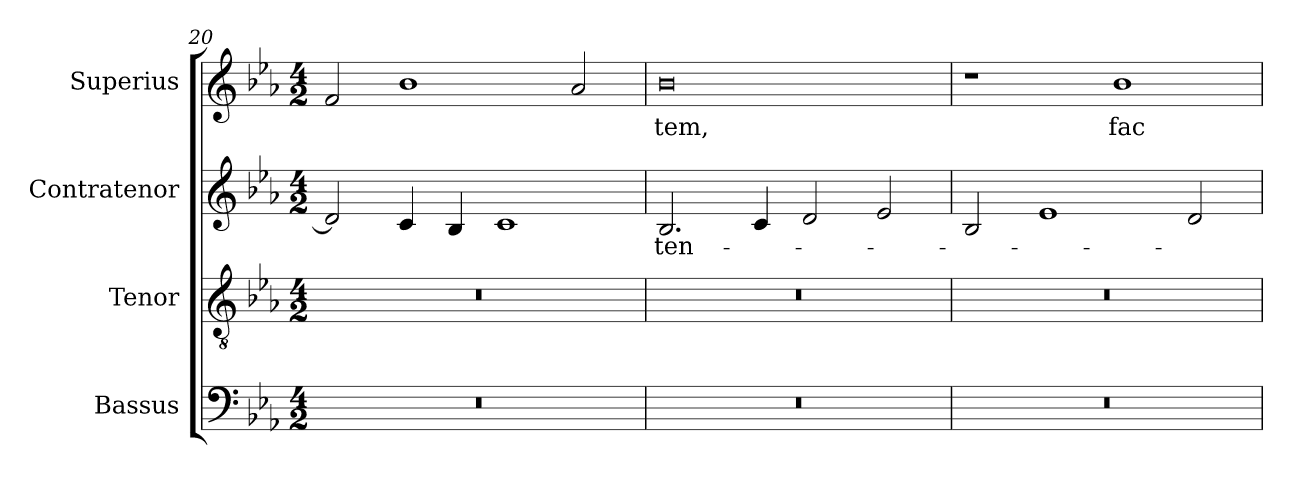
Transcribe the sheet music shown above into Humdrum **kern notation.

**kern	**kern	**kern	**text	**kern	**text
*part4	*part3	*part2	*part2	*part1	*part1
*staff4	*staff3	*staff2	*staff2	*staff1	*staff1
*I"Bassus	*I"Tenor	*I"Contratenor	*	*I"Superius	*
*I'B.	*I'T.	*	*	*	*
!!LO:PB:g=z
*clefF4	*clefGv2	*clefG2	*	*clefG2	*
*	*ITrd7c12	*ITrd7c12	*	*	*
*k[b-e-a-]	*k[b-e-a-]	*k[b-e-a-]	*	*k[b-e-a-]	*
*E-:	*E-:	*E-:	*	*E-:	*
*M4/2	*M4/2	*M4/2	*	*M4/2	*
=20	=20	=20	=20	=20	=20
!LO:N:vis=1	!LO:N:vis=1	!	!	!	!
0r	0r	2D-i/]	.	2fi/	.
.	.	4Ci/	.	1b-i	.
.	.	4BB-i/	.	.	.
.	.	1Ci	.	.	.
.	.	.	.	2a-i/	.
=21	=21	=21	=21	=21	=21
!LO:N:vis=1	!LO:N:vis=1	!	!	!	!
!	!	!	!LO:LY:b:color=#000000	!	!
!	!	!	!	!	!LO:LY:b:color=#000000
0r	0r	2.BB-i/	-ten-	0b-i	-tem,
.	.	4Ci/	.	.	.
.	.	2Di/	.	.	.
.	.	2E-i/	.	.	.
=22	=22	=22	=22	=22	=22
!LO:N:vis=1	!LO:N:vis=1	!	!	!	!
0r	0r	2BB-i/	.	1r	.
.	.	1E-i	.	.	.
!	!	!	!	!	!LO:LY:b:color=#000000
.	.	.	.	1b-i	fac-
.	.	2Di/	.	.	.
=	=	=	=	=	=
*-	*-	*-	*-	*-	*-
